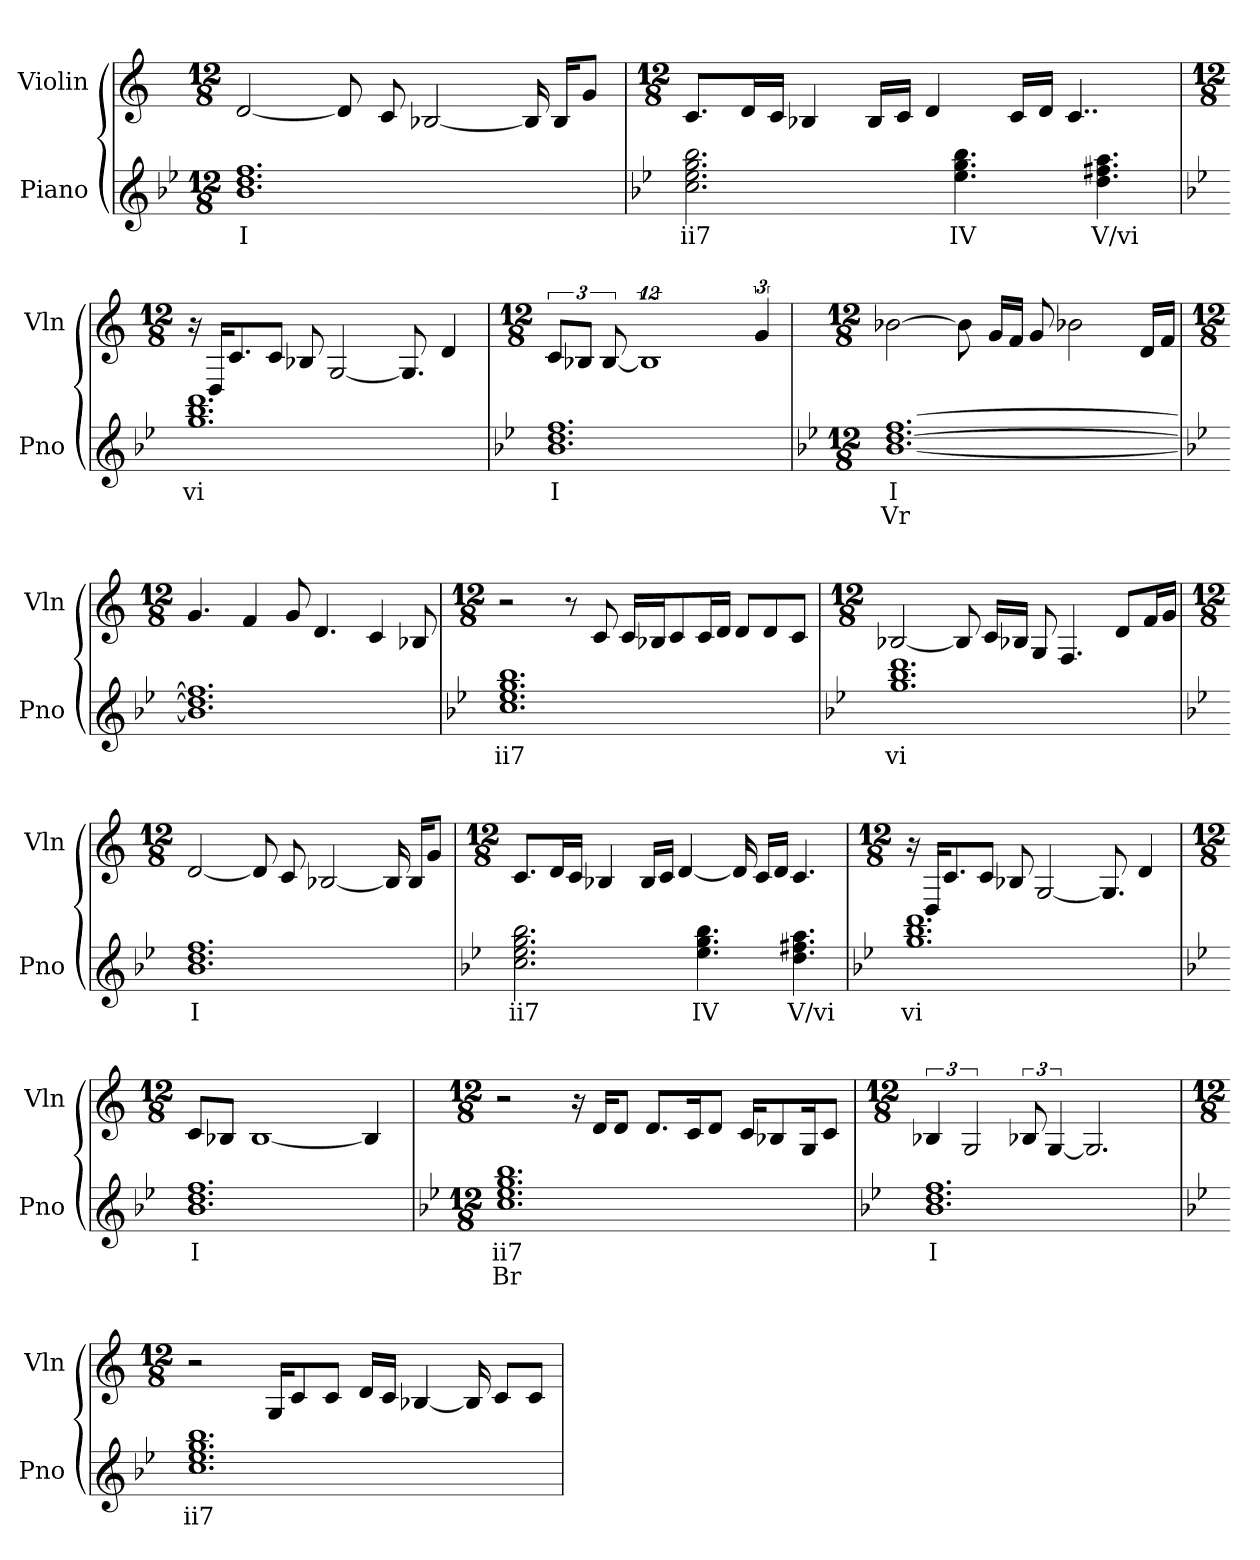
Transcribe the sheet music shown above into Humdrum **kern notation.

**kern	**text	**text	**kern
*part2	*part2	*part2	*part1
*staff2	*staff2	*staff2	*staff1
*I"Piano	*	*	*I"Violin
*I'Pno	*	*	*I'Vln
*k[b-e-]	*	*	*
*B-:	*	*	*
*M12/8	*	*	*M12/8
=	=	=	=
1.b- 1.dd 1.ff	I	.	[2d
.	.	.	8d]
.	.	.	8c
.	.	.	[2B-X
.	.	.	16B-]
.	.	.	16B-KL
.	.	.	8gJ
=	=	=	=
*k[b-e-]	*	*	*
*B-:	*	*	*
*	*	*	*M12/8
2.cc 2.ee- 2.gg 2.bb-	ii7	.	8.cL
.	.	.	16dL
.	.	.	16cJJ
.	.	.	4B-X
.	.	.	16B-LL
.	.	.	16cJJ
.	.	.	4d
4.ee- 4.gg 4.bb-	IV	.	.
.	.	.	16cLL
.	.	.	16dJJ
.	.	.	4..c
4.dd 4.ff#X 4.aa	V/vi	.	.
=	=	=	=
*k[b-e-]	*	*	*
*B-:	*	*	*
*	*	*	*M12/8
1.gg 1.bb- 1.ddd	vi	.	16r
.	.	.	16DKL
.	.	.	8.c
.	.	.	8cJ
.	.	.	8B-X
.	.	.	[2G
.	.	.	8.G]
.	.	.	4d
=	=	=	=
*k[b-e-]	*	*	*
*B-:	*	*	*
*	*	*	*M12/8
1.b- 1.dd 1.ff	I	.	12cL
.	.	.	12B-XJ
.	.	.	[12B-
.	.	.	12%13B-]
.	.	.	6g
=	=	=	=
*k[b-e-]	*	*	*
*B-:	*	*	*
*M12/8	*	*	*M12/8
[1.b- [1.dd [1.ff	I	Vr	[2b-X
.	.	.	8b-]
.	.	.	16gLL
.	.	.	16fJJ
.	.	.	8g
.	.	.	2b-X
.	.	.	16dLL
.	.	.	16fJJ
=	=	=	=
*k[b-e-]	*	*	*
*B-:	*	*	*
*	*	*	*M12/8
1.b-] 1.dd] 1.ff]	.	.	4.g
.	.	.	4f
.	.	.	8g
.	.	.	4.d
.	.	.	4c
.	.	.	8B-X
=	=	=	=
*k[b-e-]	*	*	*
*B-:	*	*	*
*	*	*	*M12/8
1.cc 1.ee- 1.gg 1.bb-	ii7	.	2r
.	.	.	8r
.	.	.	8c
.	.	.	16cLL
.	.	.	16B-XJ
.	.	.	8c
.	.	.	16cL
.	.	.	16dJJ
.	.	.	8dL
.	.	.	8d
.	.	.	8cJ
=	=	=	=
*k[b-e-]	*	*	*
*B-:	*	*	*
*	*	*	*M12/8
1.gg 1.bb- 1.ddd	vi	.	[2B-X
.	.	.	8B-]
.	.	.	16cLL
.	.	.	16B-XJJ
.	.	.	8G
.	.	.	4.F
.	.	.	8dL
.	.	.	16fL
.	.	.	16gJJ
=	=	=	=
*k[b-e-]	*	*	*
*B-:	*	*	*
*	*	*	*M12/8
1.b- 1.dd 1.ff	I	.	[2d
.	.	.	8d]
.	.	.	8c
.	.	.	[2B-X
.	.	.	16B-]
.	.	.	16B-KL
.	.	.	8gJ
=	=	=	=
*k[b-e-]	*	*	*
*B-:	*	*	*
*	*	*	*M12/8
2.cc 2.ee- 2.gg 2.bb-	ii7	.	8.cL
.	.	.	16dL
.	.	.	16cJJ
.	.	.	4B-X
.	.	.	16B-LL
.	.	.	16cJJ
.	.	.	[4d
4.ee- 4.gg 4.bb-	IV	.	.
.	.	.	16d]
.	.	.	16cLL
.	.	.	16dJJ
4.dd 4.ff#X 4.aa	V/vi	.	4.c
=	=	=	=
*k[b-e-]	*	*	*
*B-:	*	*	*
*	*	*	*M12/8
1.gg 1.bb- 1.ddd	vi	.	16r
.	.	.	16DKL
.	.	.	8.c
.	.	.	8cJ
.	.	.	8B-X
.	.	.	[2G
.	.	.	8.G]
.	.	.	4d
=	=	=	=
*k[b-e-]	*	*	*
*B-:	*	*	*
*	*	*	*M12/8
1.b- 1.dd 1.ff	I	.	8cL
.	.	.	8B-XJ
.	.	.	[1B-
.	.	.	4B-]
=	=	=	=
*k[b-e-]	*	*	*
*B-:	*	*	*
*M12/8	*	*	*M12/8
1.cc 1.ee- 1.gg 1.bb-	ii7	Br	2r
.	.	.	16r
.	.	.	16dKL
.	.	.	8dJ
.	.	.	8.dL
.	.	.	16cK
.	.	.	8dJ
.	.	.	16cKL
.	.	.	8B-X
.	.	.	16GK
.	.	.	8cJ
=	=	=	=
*k[b-e-]	*	*	*
*B-:	*	*	*
*	*	*	*M12/8
1.b- 1.dd 1.ff	I	.	6B-X
.	.	.	3G
.	.	.	12B-X
.	.	.	[6G
.	.	.	2.G]
=	=	=	=
*k[b-e-]	*	*	*
*B-:	*	*	*
*	*	*	*M12/8
1.cc 1.ee- 1.gg 1.bb-	ii7	.	2r
.	.	.	16GKL
.	.	.	8c
.	.	.	8cJ
.	.	.	16dLL
.	.	.	16cJJ
.	.	.	[4B-X
.	.	.	16B-]
.	.	.	8cL
.	.	.	8cJ
=	=	=	=
*-	*-	*-	*-
